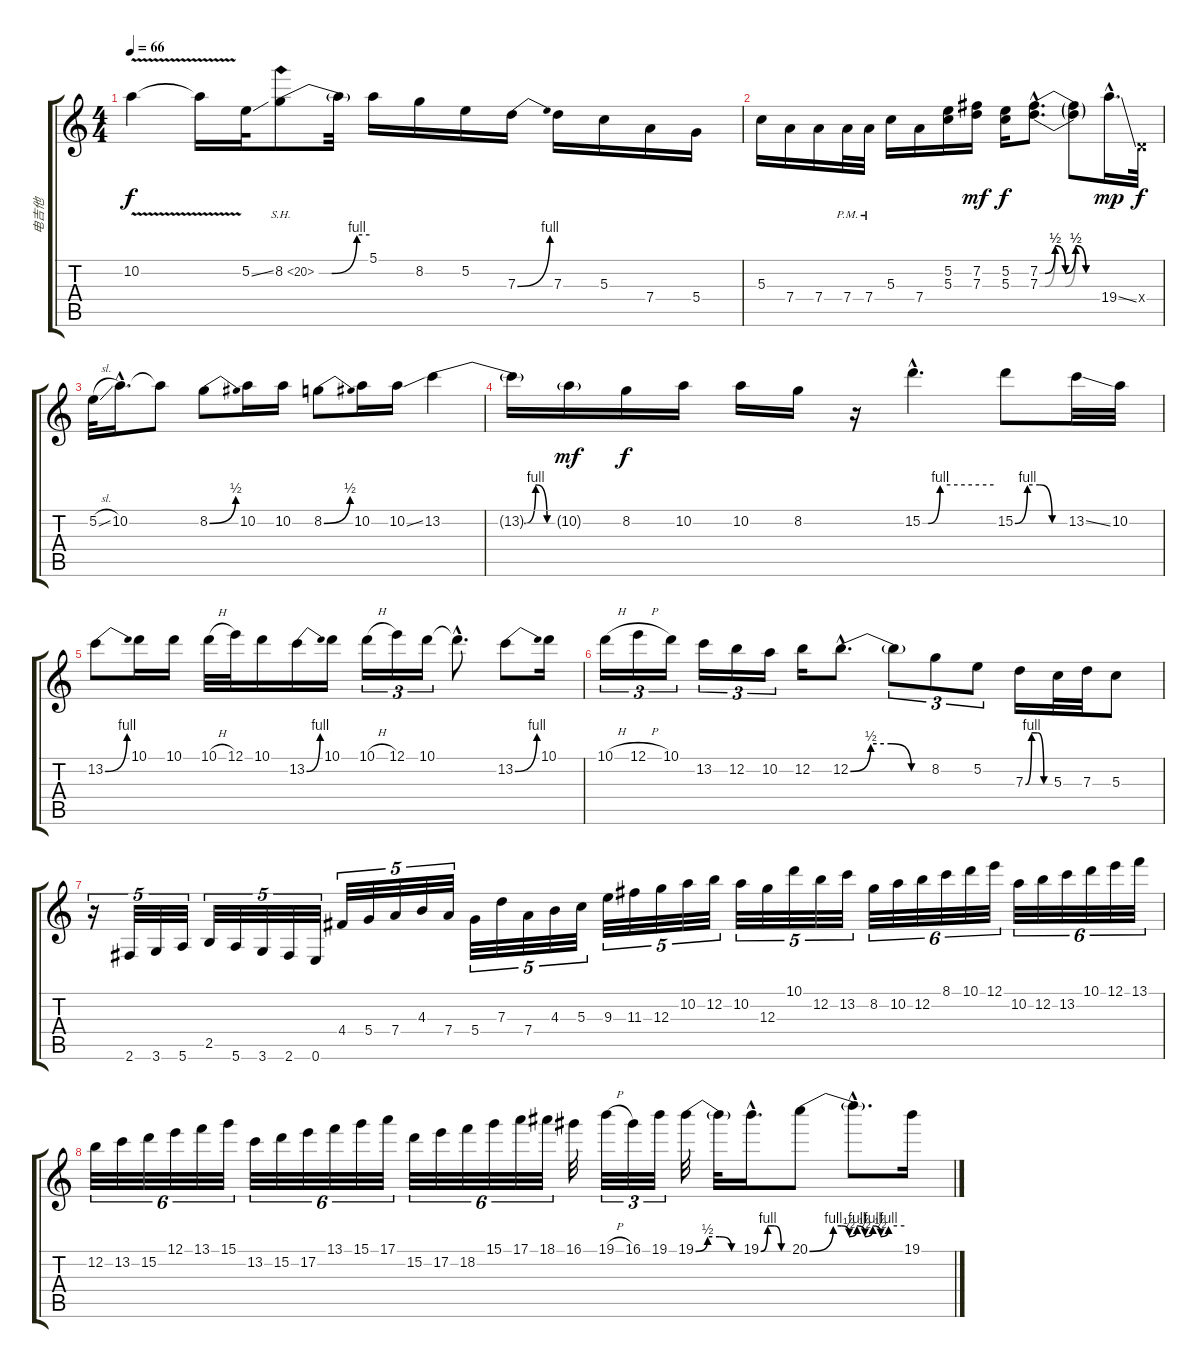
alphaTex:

\track ("电吉他" "电吉他") {instrument overdrivenguitar}
\staff {score tabs}
\tuning (E4 B3 G3 D3 A2 E2) {hide}
\ts (4 4)
\tempo 66
\clef g2
\ks c
10.2{v}.4{dy f} 10.2{t}.16 5.2{ss}.32 8.2{be (custom 0 0 15 0 45 4 60 4) sh 12}.8 8.2{t}.32 5.1.16 8.2.16 5.2.16 7.3{be (bend 0 0 60 4)}.16 7.3.16 5.3.16 7.4.16 5.4.16 |
5.3.16 7.4.16 7.4.16 7.4{pm}.32 7.4{pm}.32 5.3.16 7.4.16 (5.2 5.3).16 (7.2 7.3).16{dy mf} (5.2 5.3).16{dy f} (7.2{be (custom 0 0 5 0 15 2 25 0 35 2 45 0 60 0) hac} 7.3{be (custom 0 0 5 0 15 2 25 0 35 2 45 0 60 0) hac}).8{d} (7.2{t} 7.3{t}).8 19.4{ss hac}.16{d dy mp} 0.4{x}.32{dy f} |
5.2{sl}.32 10.2{hac}.16{d} 10.2{t}.8 8.2{be (bend 0 0 60 2)}.8 10.2.16 10.2.16 8.2{be (bend 0 0 60 2)}.8 10.2.16 10.2{ss}.16 13.2{be (custom 0 0 43 0 49 4 55 0 60 0)}.4 |
13.2{t}.16 10.2{g}.16{dy mf} 8.2.16{dy f} 10.2.16 10.2.16 8.2.16 r.16 15.2{be (custom 0 0 5 0 15 4 60 4) hac}.4{d} 15.2{be (custom 0 0 15 4 30 4 45 0 60 0)}.8 13.2{ss}.32 10.2.32 |
13.2{be (bend 0 0 60 4)}.8 10.1.16 10.1.16 10.1{h}.32 12.1.32 10.1.16 13.2{be (bend 0 0 60 4)}.16 10.1.16 10.1{h}.16{tu (3 2)} 12.1.16{tu (3 2)} 10.1.16{tu (3 2)} 10.1{hac t}.8{d} 13.2{be (bend 0 0 60 4)}.8 10.1.16 |
10.1{h}.16{tu (3 2)} 12.1{h}.16{tu (3 2)} 10.1.16{tu (3 2)} 13.2.16{tu (3 2)} 12.2.16{tu (3 2)} 10.2.16{tu (3 2)} 12.2.16 12.2{be (custom 0 0 15 2 30 2 45 0 60 0) hac}.8{d} 12.2{t}.8{tu (3 2)} 8.2.8{tu (3 2)} 5.2.8{tu (3 2)} 7.3{be (custom 0 0 15 4 30 4 45 0 60 0)}.16 5.3.32 7.3.32 5.3.8 |
r.16{tu (5 4)} 2.6.32{tu (5 4)} 3.6.32{tu (5 4)} 5.6.32{tu (5 4)} 2.5.32{tu (5 4)} 5.6.32{tu (5 4)} 3.6.32{tu (5 4)} 2.6.32{tu (5 4)} 0.6.32{tu (5 4)} 4.4.32{tu (5 4)} 5.4.32{tu (5 4)} 7.4.32{tu (5 4)} 4.3.32{tu (5 4)} 7.4.32{tu (5 4)} 5.4.32{tu (5 4)} 7.3.32{tu (5 4)} 7.4.32{tu (5 4)} 4.3.32{tu (5 4)} 5.3.32{tu (5 4)} 9.3.32{tu (5 4)} 11.3.32{tu (5 4)} 12.3.32{tu (5 4)} 10.2.32{tu (5 4)} 12.2.32{tu (5 4)} 10.2.32{tu (5 4)} 12.3.32{tu (5 4)} 10.1.32{tu (5 4)} 12.2.32{tu (5 4)} 13.2.32{tu (5 4)} 8.2.32{tu (6 4)} 10.2.32{tu (6 4)} 12.2.32{tu (6 4)} 8.1.32{tu (6 4)} 10.1.32{tu (6 4)} 12.1.32{tu (6 4)} 10.2.32{tu (6 4)} 12.2.32{tu (6 4)} 13.2.32{tu (6 4)} 10.1.32{tu (6 4)} 12.1.32{tu (6 4)} 13.1.32{tu (6 4)} |
12.2.32{tu (6 4)} 13.2.32{tu (6 4)} 15.2.32{tu (6 4)} 12.1.32{tu (6 4)} 13.1.32{tu (6 4)} 15.1.32{tu (6 4)} 13.2.32{tu (6 4)} 15.2.32{tu (6 4)} 17.2.32{tu (6 4)} 13.1.32{tu (6 4)} 15.1.32{tu (6 4)} 17.1.32{tu (6 4)} 15.2.32{tu (6 4)} 17.2.32{tu (6 4)} 18.2.32{tu (6 4)} 15.1.32{tu (6 4)} 17.1.32{tu (6 4)} 18.1.32{tu (6 4)} 16.1.32 19.1{h}.32{tu (3 2)} 16.1.32{tu (3 2)} 19.1.32{tu (3 2)} 19.1{be (custom 0 0 15 2 30 2 45 0 60 0)}.32 19.1{t}.32 19.1{be (custom 0 0 15 4 30 4 45 0 60 0) hac}.16{d} 20.1{be (custom 0 0 15 4 20 4 25 2 30 4 35 2 40 4 45 2 50 4 60 4)}.8 20.1{hac t}.8{d} 19.1.16
